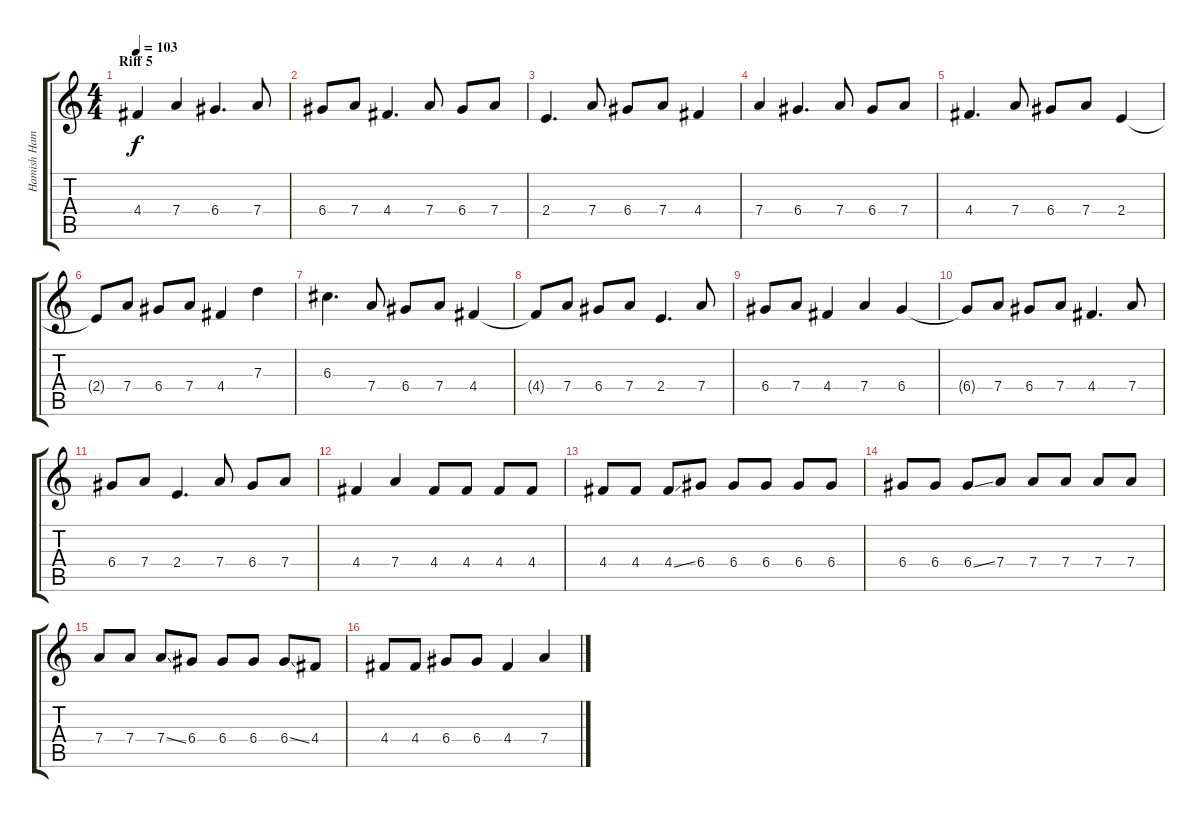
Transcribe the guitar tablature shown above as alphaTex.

\track ("Hamish Hamilton Glencross (Solo)" "Hamish Ham") {instrument distortionguitar}
\staff {score tabs}
\tuning (E4 B3 G3 D3 A2 D2) {hide}
\ts (4 4)
\section ("" "Riff 5")
\tempo 103
\clef g2
\ks c
4.4.4{dy f} 7.4.4 6.4.4{d} 7.4.8 |
6.4.8 7.4.8 4.4.4{d} 7.4.8 6.4.8 7.4.8 |
2.4.4{d} 7.4.8 6.4.8 7.4.8 4.4.4 |
7.4.4 6.4.4{d} 7.4.8 6.4.8 7.4.8 |
4.4.4{d} 7.4.8 6.4.8 7.4.8 2.4.4 |
2.4{t}.8 7.4.8 6.4.8 7.4.8 4.4.4 7.3.4 |
6.3.4{d} 7.4.8 6.4.8 7.4.8 4.4.4 |
4.4{t}.8 7.4.8 6.4.8 7.4.8 2.4.4{d} 7.4.8 |
6.4.8 7.4.8 4.4.4 7.4.4 6.4.4 |
6.4{t}.8 7.4.8 6.4.8 7.4.8 4.4.4{d} 7.4.8 |
6.4.8 7.4.8 2.4.4{d} 7.4.8 6.4.8 7.4.8 |
4.4.4 7.4.4 4.4.8 4.4.8 4.4.8 4.4.8 |
4.4.8 4.4.8 4.4{ss}.8 6.4.8 6.4.8 6.4.8 6.4.8 6.4.8 |
6.4.8 6.4.8 6.4{ss}.8 7.4.8 7.4.8 7.4.8 7.4.8 7.4.8 |
7.4.8 7.4.8 7.4{ss}.8 6.4.8 6.4.8 6.4.8 6.4{ss}.8 4.4.8 |
4.4.8 4.4.8 6.4.8 6.4.8 4.4.4 7.4.4
